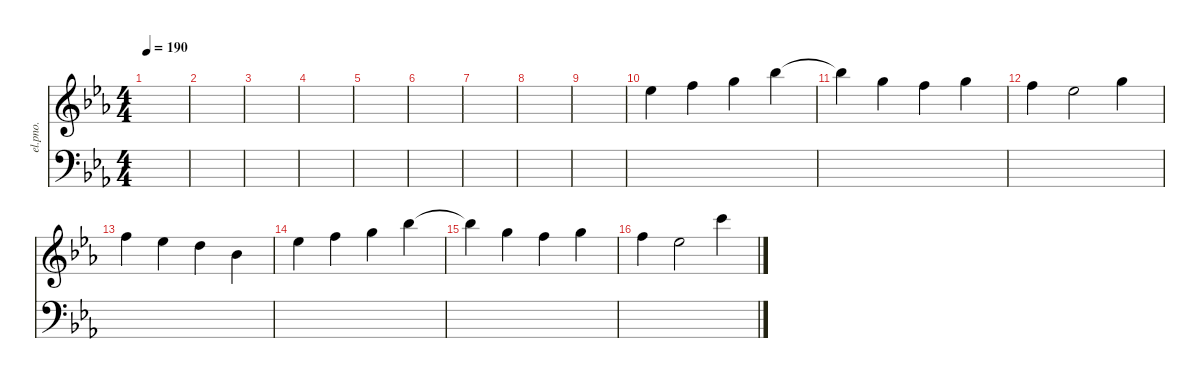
\defaultSystemsLayout 4
\hideDynamics
\bracketExtendMode nobrackets
\track ("VocalOrKeyboardIDontKnow" "el.pno.") {instrument electricpiano1}
\staff {score}
\tuning (E4 B3 G3 D3 A2 E2)
\ts (4 4)
\tempo 190
\clef g2
\ks cminor
|
|
|
|
|
|
|
|
|
11.1{acc b}.4{beam Down} 13.1{acc forcenatural}.4{beam Down} 15.1{acc forcenatural}.4{beam Down} 18.1{acc b}.4{beam Down} |
18.1{t acc b}.4{beam Down} 15.1{acc forcenatural}.4{beam Down} 13.1{acc forcenatural}.4{beam Down} 15.1{acc forcenatural}.4{beam Down} |
13.1{acc forcenatural}.4{beam Down} 11.1{acc b}.2{beam Down} 15.1{acc forcenatural}.4{beam Down} |
13.1{acc forcenatural}.4{beam Down} 11.1{acc b}.4{beam Down} 10.1{acc forcenatural}.4{beam Down} 6.1{acc b}.4{beam Down} |
11.1{acc b}.4{beam Down} 13.1{acc forcenatural}.4{beam Down} 15.1{acc forcenatural}.4{beam Down} 18.1{acc b}.4{beam Down} |
18.1{t acc b}.4{beam Down} 15.1{acc forcenatural}.4{beam Down} 13.1{acc forcenatural}.4{beam Down} 15.1{acc forcenatural}.4{beam Down} |
13.1{acc forcenatural}.4{beam Down} 11.1{acc b}.2{beam Down} 20.1{acc forcenatural}.4{beam Down}
\staff {score}
\tuning (G2 D2 A1 E1 B0)
\clef f4
\ottava regular
\simile none
\ks cminor
|
|
|
|
|
|
|
|
|
|
|
|
|
|
|
